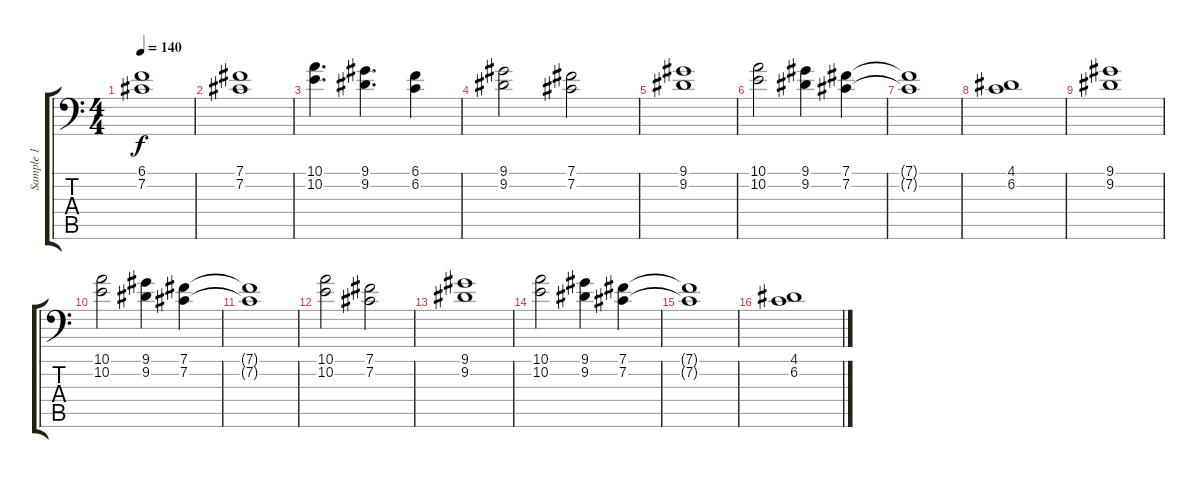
\track ("Sample 1" "Sample 1") {instrument choiraahs}
\staff {score tabs}
\tuning (B3 Gb3 D3 A2 E2 A1) {hide}
\ts (4 4)
\tempo 140
\clef f4
\ks c
(6.1 7.2).1{dy f} |
(7.1 7.2).1 |
(10.1 10.2).4{d} (9.1 9.2).4{d} (6.1 6.2).4 |
(9.1 9.2).2 (7.1 7.2).2 |
(9.1 9.2).1 |
(10.1 10.2).2 (9.1 9.2).4 (7.1 7.2).4 |
(7.1{t} 7.2{t}).1 |
(4.1 6.2).1 |
(9.1 9.2).1 |
(10.1 10.2).2 (9.1 9.2).4 (7.1 7.2).4 |
(7.1{t} 7.2{t}).1 |
(10.1 10.2).2 (7.1 7.2).2 |
(9.1 9.2).1 |
(10.1 10.2).2 (9.1 9.2).4 (7.1 7.2).4 |
(7.1{t} 7.2{t}).1 |
(4.1 6.2).1
